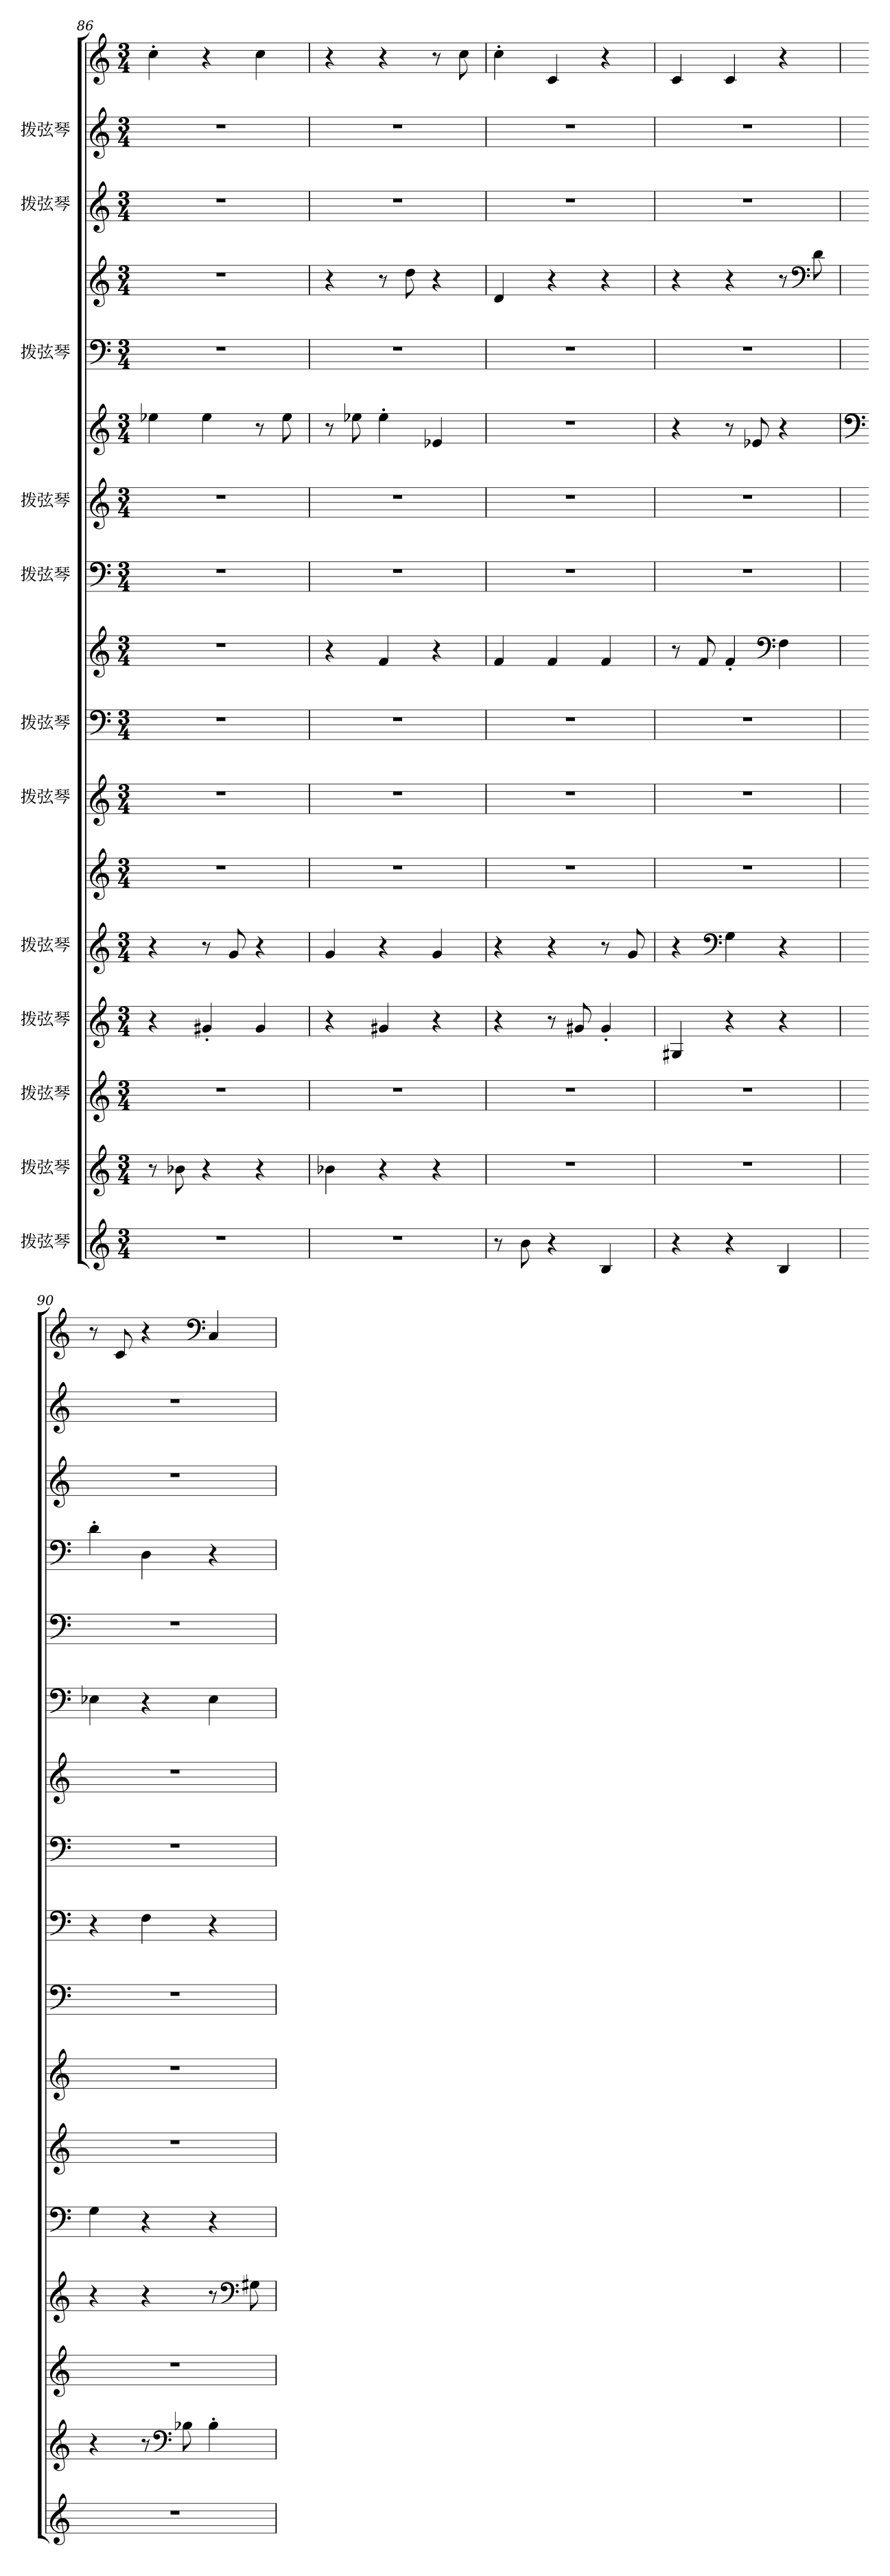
**kern	**kern	**kern	**kern	**kern	**kern	**kern	**kern	**kern	**kern	**kern	**kern	**kern	**kern	**kern	**kern	**kern
*part12	*part11	*part10	*part9	*part8	*part8	*part7	*part6	*part6	*part5	*part4	*part4	*part3	*part3	*part2	*part1	*part1
*staff17	*staff16	*staff15	*staff14	*staff13	*staff12	*staff11	*staff10	*staff9	*staff8	*staff7	*staff6	*staff5	*staff4	*staff3	*staff2	*staff1
*I"拨弦琴	*I"拨弦琴	*I"拨弦琴	*I"拨弦琴	*I"拨弦琴	*	*I"拨弦琴	*I"拨弦琴	*	*I"拨弦琴	*I"拨弦琴	*	*I"拨弦琴	*	*I"拨弦琴	*I"拨弦琴	*
*clefG2	*clefG2	*clefG2	*clefG2	*clefG2	*clefG2	*clefG2	*clefF4	*clefG2	*clefF4	*clefG2	*clefG2	*clefF4	*clefG2	*clefG2	*clefG2	*clefG2
*k[]	*k[]	*k[]	*k[]	*k[]	*k[]	*k[]	*k[]	*k[]	*k[]	*k[]	*k[]	*k[]	*k[]	*k[]	*k[]	*k[]
*M3/4	*M3/4	*M3/4	*M3/4	*M3/4	*M3/4	*M3/4	*M3/4	*M3/4	*M3/4	*M3/4	*M3/4	*M3/4	*M3/4	*M3/4	*M3/4	*M3/4
=86	=86	=86	=86	=86	=86	=86	=86	=86	=86	=86	=86	=86	=86	=86	=86	=86
2.r	8r	2.r	4r	4r	2.r	2.r	2.r	2.r	2.r	2.r	4ee-X\	2.r	2.r	2.r	2.r	4cc'\
.	8b-X\	.	.	.	.	.	.	.	.	.	.	.	.	.	.	.
.	4r	.	4g#X'/	8r	.	.	.	.	.	.	4ee-\	.	.	.	.	4r
.	.	.	.	8g/	.	.	.	.	.	.	.	.	.	.	.	.
.	4r	.	4g#/	4r	.	.	.	.	.	.	8r	.	.	.	.	4cc\
.	.	.	.	.	.	.	.	.	.	.	8ee-\	.	.	.	.	.
=87	=87	=87	=87	=87	=87	=87	=87	=87	=87	=87	=87	=87	=87	=87	=87	=87
2.r	4b-X\	2.r	4r	4g/	2.r	2.r	2.r	4r	2.r	2.r	8r	2.r	4r	2.r	2.r	4r
.	.	.	.	.	.	.	.	.	.	.	8ee-X\	.	.	.	.	.
.	4r	.	4g#X/	4r	.	.	.	4f/	.	.	4ee-'\	.	8r	.	.	4r
.	.	.	.	.	.	.	.	.	.	.	.	.	8dd\	.	.	.
.	4r	.	4r	4g/	.	.	.	4r	.	.	4e-X/	.	4r	.	.	8r
.	.	.	.	.	.	.	.	.	.	.	.	.	.	.	.	8cc\
!!LO:PB:g=z
=88	=88	=88	=88	=88	=88	=88	=88	=88	=88	=88	=88	=88	=88	=88	=88	=88
8r	2.r	2.r	4r	4r	2.r	2.r	2.r	4f/	2.r	2.r	2.r	2.r	4d/	2.r	2.r	4cc'\
8b\	.	.	.	.	.	.	.	.	.	.	.	.	.	.	.	.
4r	.	.	8r	4r	.	.	.	4f/	.	.	.	.	4r	.	.	4c/
.	.	.	8g#X/	.	.	.	.	.	.	.	.	.	.	.	.	.
4B/	.	.	4g#'/	8r	.	.	.	4f/	.	.	.	.	4r	.	.	4r
.	.	.	.	8g/	.	.	.	.	.	.	.	.	.	.	.	.
=89	=89	=89	=89	=89	=89	=89	=89	=89	=89	=89	=89	=89	=89	=89	=89	=89
4r	2.r	2.r	4G#X/	4r	2.r	2.r	2.r	8r	2.r	2.r	4r	2.r	4r	2.r	2.r	4c/
.	.	.	.	.	.	.	.	8f/	.	.	.	.	.	.	.	.
*	*	*	*	*clefF4	*	*	*	*	*	*	*	*	*	*	*	*
4r	.	.	4r	4G\	.	.	.	4f'/	.	.	8r	.	4r	.	.	4c/
.	.	.	.	.	.	.	.	.	.	.	8e-X/	.	.	.	.	.
*	*	*	*	*	*	*	*	*clefF4	*	*	*	*	*	*	*	*
4B/	.	.	4r	4r	.	.	.	4F\	.	.	4r	.	8r	.	.	4r
*	*	*	*	*	*	*	*	*	*	*	*	*	*clefF4	*	*	*
.	.	.	.	.	.	.	.	.	.	.	.	.	8d\	.	.	.
=90	=90	=90	=90	=90	=90	=90	=90	=90	=90	=90	=90	=90	=90	=90	=90	=90
*	*	*	*	*	*	*	*	*	*	*	*clefF4	*	*	*	*	*
2.r	4r	2.r	4r	4G\	2.r	2.r	2.r	4r	2.r	2.r	4E-X\	2.r	4d'\	2.r	2.r	8r
.	.	.	.	.	.	.	.	.	.	.	.	.	.	.	.	8c/
.	8r	.	4r	4r	.	.	.	4F\	.	.	4r	.	4D\	.	.	4r
*	*clefF4	*	*	*	*	*	*	*	*	*	*	*	*	*	*	*
.	8B-X\	.	.	.	.	.	.	.	.	.	.	.	.	.	.	.
*	*	*	*	*	*	*	*	*	*	*	*	*	*	*	*	*clefF4
.	4B-'\	.	8r	4r	.	.	.	4r	.	.	4E-\	.	4r	.	.	4C/
*	*	*	*clefF4	*	*	*	*	*	*	*	*	*	*	*	*	*
.	.	.	8G#X\	.	.	.	.	.	.	.	.	.	.	.	.	.
=	=	=	=	=	=	=	=	=	=	=	=	=	=	=	=	=
*-	*-	*-	*-	*-	*-	*-	*-	*-	*-	*-	*-	*-	*-	*-	*-	*-
